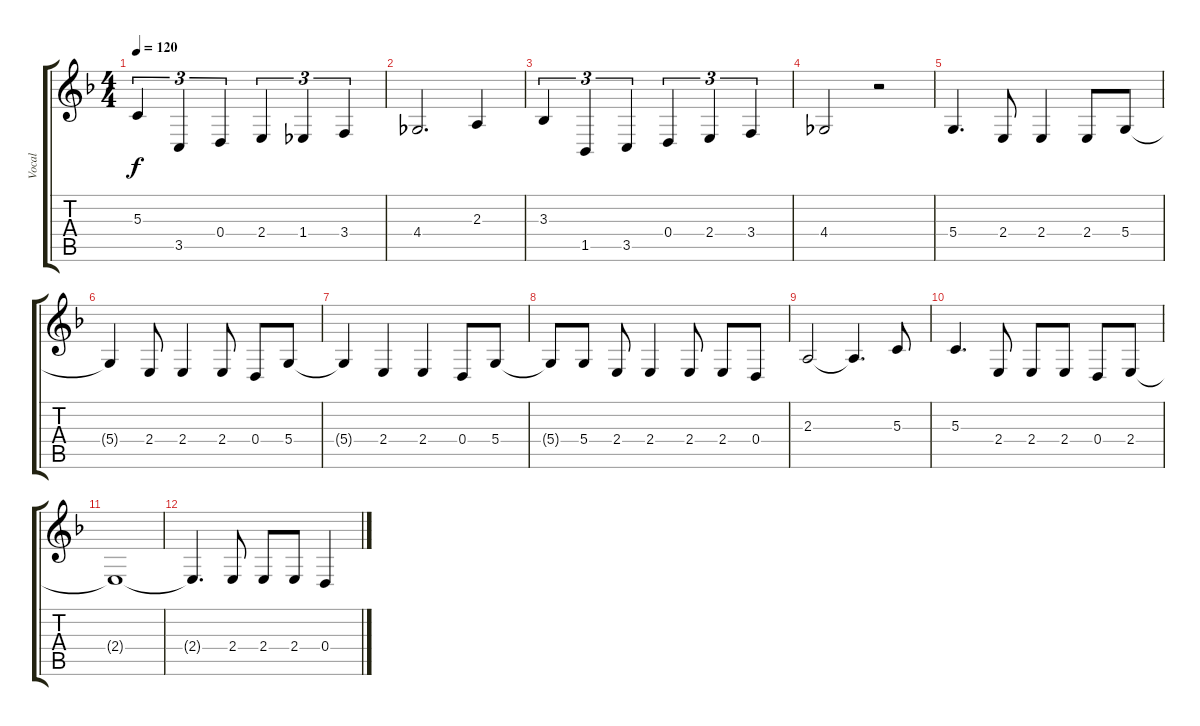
\track ("Vocal" "Vocal") {instrument oboe}
\staff {score tabs}
\tuning (E4 B3 G3 D3 A2 E2) {hide}
\ts (4 4)
\tempo 120
\clef g2
\ks f
5.3.4{tu (3 2) dy f} 3.5.4{tu (3 2)} 0.4.4{tu (3 2)} 2.4.4{tu (3 2)} 1.4.4{tu (3 2)} 3.4.4{tu (3 2)} |
4.4.2{d} 2.3.4 |
3.3.4{tu (3 2)} 1.5.4{tu (3 2)} 3.5.4{tu (3 2)} 0.4.4{tu (3 2)} 2.4.4{tu (3 2)} 3.4.4{tu (3 2)} |
4.4.2 r.2 |
5.4.4{d} 2.4.8 2.4.4 2.4.8 5.4.8 |
5.4{t}.4 2.4.8 2.4.4 2.4.8 0.4.8 5.4.8 |
5.4{t}.4 2.4.4 2.4.4 0.4.8 5.4.8 |
5.4{t}.8 5.4.8 2.4.8 2.4.4 2.4.8 2.4.8 0.4.8 |
2.3.2 2.3{t}.4{d} 5.3.8 |
5.3.4{d} 2.4.8 2.4.8 2.4.8 0.4.8 2.4.8 |
2.4{t}.1 |
2.4{t}.4{d} 2.4.8 2.4.8 2.4.8 0.4.4
